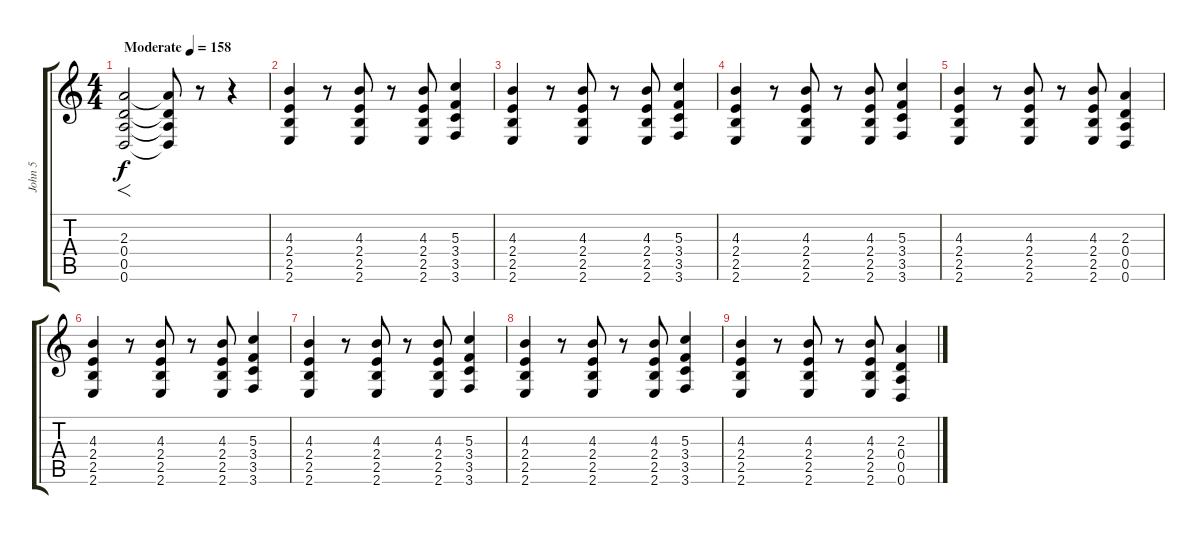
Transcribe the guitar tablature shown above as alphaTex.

\track ("John 5" "John 5") {instrument distortionguitar}
\staff {score tabs}
\tuning (E4 B3 G3 D3 A2 D2) {hide}
\ts (4 4)
\tempo (158 "Moderate")
\clef g2
\ks c
(2.3 0.4 0.5 0.6).2{f dy f instrument distortionguitar} (2.3{t} 0.4{t} 0.5{t} 0.6{t}).8 r.8 r.4 |
(4.3 2.4 2.5 2.6).4 r.8 (4.3 2.4 2.5 2.6).8 r.8 (4.3 2.4 2.5 2.6).8 (5.3 3.4 3.5 3.6).4 |
(4.3 2.4 2.5 2.6).4 r.8 (4.3 2.4 2.5 2.6).8 r.8 (4.3 2.4 2.5 2.6).8 (5.3 3.4 3.5 3.6).4 |
(4.3 2.4 2.5 2.6).4 r.8 (4.3 2.4 2.5 2.6).8 r.8 (4.3 2.4 2.5 2.6).8 (5.3 3.4 3.5 3.6).4 |
(4.3 2.4 2.5 2.6).4 r.8 (4.3 2.4 2.5 2.6).8 r.8 (4.3 2.4 2.5 2.6).8 (2.3 0.4 0.5 0.6).4 |
(4.3 2.4 2.5 2.6).4 r.8 (4.3 2.4 2.5 2.6).8 r.8 (4.3 2.4 2.5 2.6).8 (5.3 3.4 3.5 3.6).4 |
(4.3 2.4 2.5 2.6).4 r.8 (4.3 2.4 2.5 2.6).8 r.8 (4.3 2.4 2.5 2.6).8 (5.3 3.4 3.5 3.6).4 |
(4.3 2.4 2.5 2.6).4 r.8 (4.3 2.4 2.5 2.6).8 r.8 (4.3 2.4 2.5 2.6).8 (5.3 3.4 3.5 3.6).4 |
(4.3 2.4 2.5 2.6).4 r.8 (4.3 2.4 2.5 2.6).8 r.8 (4.3 2.4 2.5 2.6).8 (2.3 0.4 0.5 0.6).4
